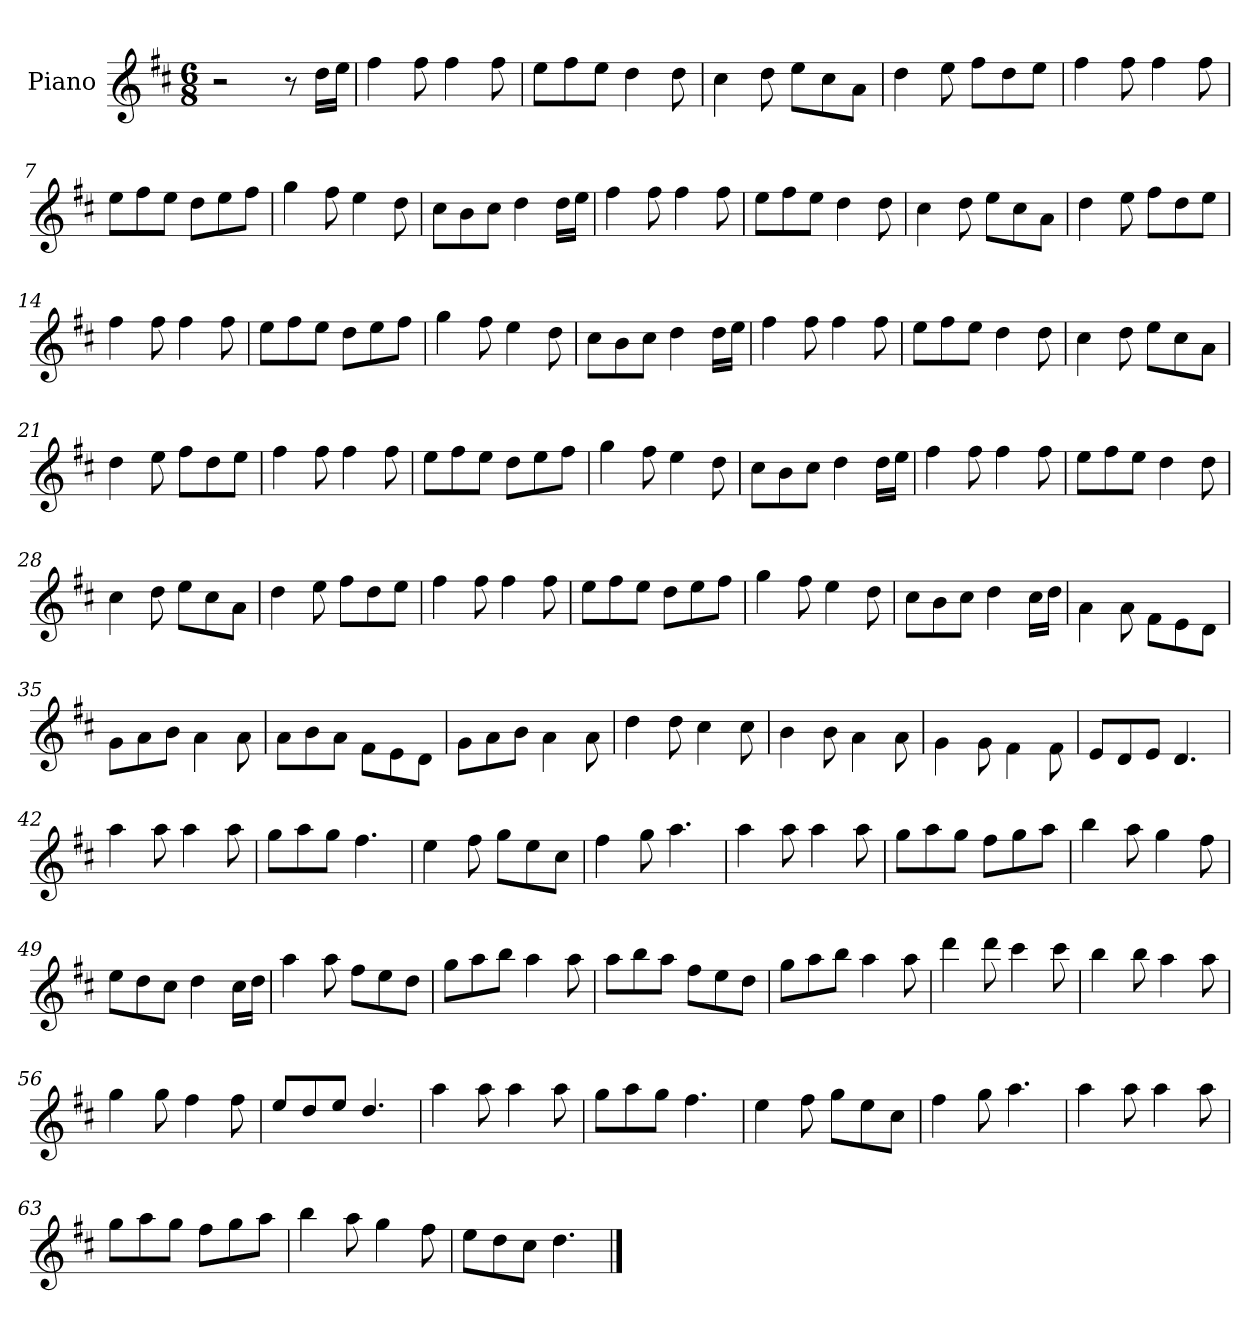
**kern
*part1
*staff1
*I"Piano
*I'Pno
*clefG2
*k[f#c#]
*M6/8
=1
2r
8r
16dd\LL
16ee\JJ
=2
4ff#\
8ff#\
4ff#\
8ff#\
=3
8ee\L
8ff#\
8ee\J
4dd\
8dd\
=4
4cc#\
8dd\
8ee\L
8cc#\
8a\J
=5
4dd\
8ee\
8ff#\L
8dd\
8ee\J
=6
4ff#\
8ff#\
4ff#\
8ff#\
=7
8ee\L
8ff#\
8ee\J
8dd\L
8ee\
8ff#\J
=8
4gg\
8ff#\
4ee\
8dd\
=9
8cc#\L
8b\
8cc#\J
4dd\
16dd\LL
16ee\JJ
=10
4ff#\
8ff#\
4ff#\
8ff#\
=11
8ee\L
8ff#\
8ee\J
4dd\
8dd\
=12
4cc#\
8dd\
8ee\L
8cc#\
8a\J
=13
4dd\
8ee\
8ff#\L
8dd\
8ee\J
=14
4ff#\
8ff#\
4ff#\
8ff#\
=15
8ee\L
8ff#\
8ee\J
8dd\L
8ee\
8ff#\J
=16
4gg\
8ff#\
4ee\
8dd\
=17
8cc#\L
8b\
8cc#\J
4dd\
16dd\LL
16ee\JJ
=18
4ff#\
8ff#\
4ff#\
8ff#\
=19
8ee\L
8ff#\
8ee\J
4dd\
8dd\
=20
4cc#\
8dd\
8ee\L
8cc#\
8a\J
=21
4dd\
8ee\
8ff#\L
8dd\
8ee\J
=22
4ff#\
8ff#\
4ff#\
8ff#\
=23
8ee\L
8ff#\
8ee\J
8dd\L
8ee\
8ff#\J
=24
4gg\
8ff#\
4ee\
8dd\
=25
8cc#\L
8b\
8cc#\J
4dd\
16dd\LL
16ee\JJ
=26
4ff#\
8ff#\
4ff#\
8ff#\
=27
8ee\L
8ff#\
8ee\J
4dd\
8dd\
=28
4cc#\
8dd\
8ee\L
8cc#\
8a\J
=29
4dd\
8ee\
8ff#\L
8dd\
8ee\J
=30
4ff#\
8ff#\
4ff#\
8ff#\
=31
8ee\L
8ff#\
8ee\J
8dd\L
8ee\
8ff#\J
=32
4gg\
8ff#\
4ee\
8dd\
=33
8cc#\L
8b\
8cc#\J
4dd\
16cc#\LL
16dd\JJ
=34
4a\
8a\
8f#\L
8e\
8d\J
=35
8g\L
8a\
8b\J
4a\
8a\
=36
8a\L
8b\
8a\J
8f#\L
8e\
8d\J
=37
8g\L
8a\
8b\J
4a\
8a\
=38
4dd\
8dd\
4cc#\
8cc#\
=39
4b\
8b\
4a\
8a\
=40
4g\
8g\
4f#\
8f#\
=41
8e/L
8d/
8e/J
4.d/
=42
4aa\
8aa\
4aa\
8aa\
=43
8gg\L
8aa\
8gg\J
4.ff#\
=44
4ee\
8ff#\
8gg\L
8ee\
8cc#\J
=45
4ff#\
8gg\
4.aa\
=46
4aa\
8aa\
4aa\
8aa\
=47
8gg\L
8aa\
8gg\J
8ff#\L
8gg\
8aa\J
=48
4bb\
8aa\
4gg\
8ff#\
=49
8ee\L
8dd\
8cc#\J
4dd\
16cc#\LL
16dd\JJ
=50
4aa\
8aa\
8ff#\L
8ee\
8dd\J
=51
8gg\L
8aa\
8bb\J
4aa\
8aa\
=52
8aa\L
8bb\
8aa\J
8ff#\L
8ee\
8dd\J
=53
8gg\L
8aa\
8bb\J
4aa\
8aa\
=54
4ddd\
8ddd\
4ccc#\
8ccc#\
=55
4bb\
8bb\
4aa\
8aa\
=56
4gg\
8gg\
4ff#\
8ff#\
=57
8ee/L
8dd/
8ee/J
4.dd/
=58
4aa\
8aa\
4aa\
8aa\
=59
8gg\L
8aa\
8gg\J
4.ff#\
=60
4ee\
8ff#\
8gg\L
8ee\
8cc#\J
=61
4ff#\
8gg\
4.aa\
=62
4aa\
8aa\
4aa\
8aa\
=63
8gg\L
8aa\
8gg\J
8ff#\L
8gg\
8aa\J
=64
4bb\
8aa\
4gg\
8ff#\
=65
8ee\L
8dd\
8cc#\J
4.dd\
==
*-
